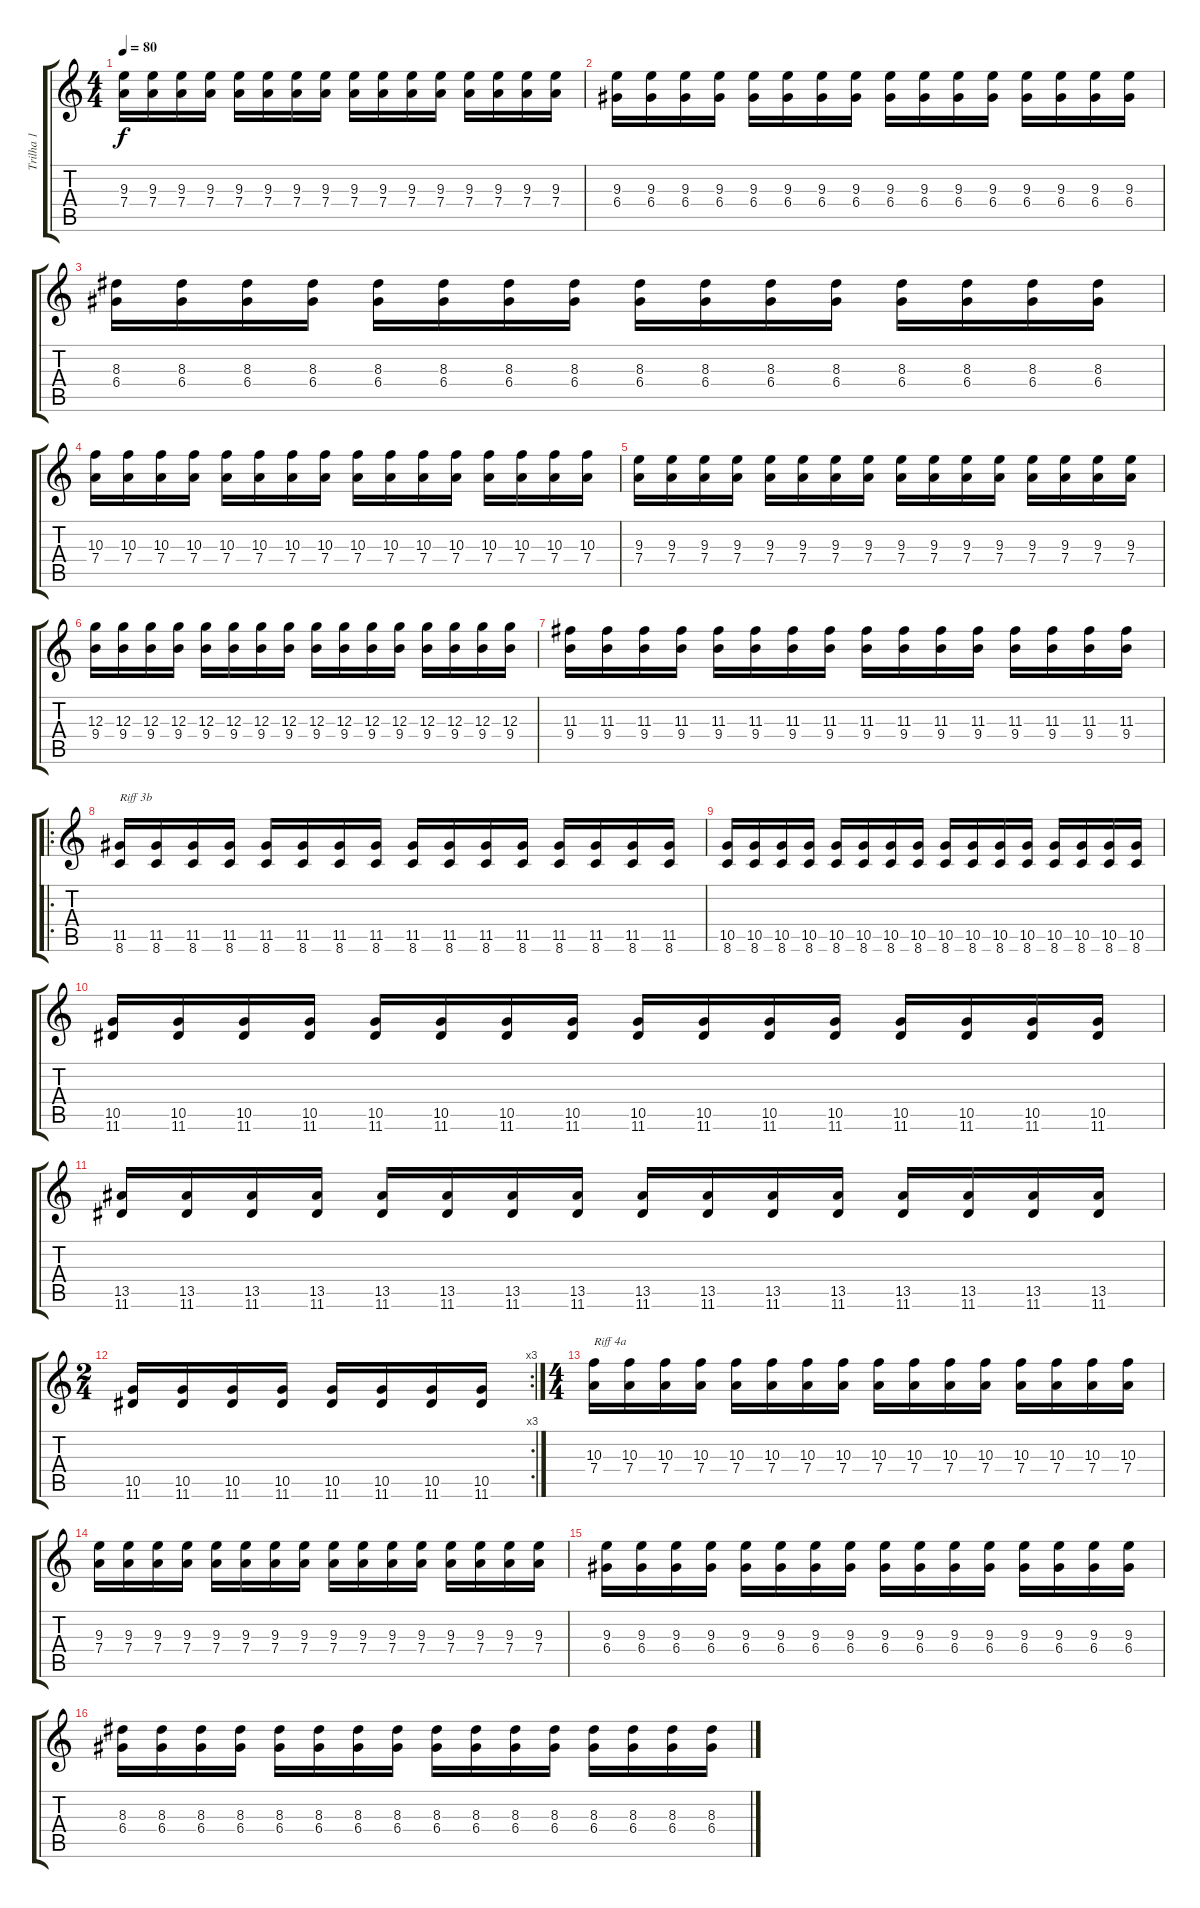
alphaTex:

\track ("Trilha 1" "Trilha 1") {instrument distortionguitar}
\staff {score tabs}
\tuning (E4 B3 G3 D3 A2 E2) {hide}
\ts (4 4)
\tempo 80
\clef g2
\ks c
(9.3 7.4).16{dy f} (9.3 7.4).16 (9.3 7.4).16 (9.3 7.4).16 (9.3 7.4).16 (9.3 7.4).16 (9.3 7.4).16 (9.3 7.4).16 (9.3 7.4).16 (9.3 7.4).16 (9.3 7.4).16 (9.3 7.4).16 (9.3 7.4).16 (9.3 7.4).16 (9.3 7.4).16 (9.3 7.4).16 |
(9.3 6.4).16 (9.3 6.4).16 (9.3 6.4).16 (9.3 6.4).16 (9.3 6.4).16 (9.3 6.4).16 (9.3 6.4).16 (9.3 6.4).16 (9.3 6.4).16 (9.3 6.4).16 (9.3 6.4).16 (9.3 6.4).16 (9.3 6.4).16 (9.3 6.4).16 (9.3 6.4).16 (9.3 6.4).16 |
(8.3 6.4).16 (8.3 6.4).16 (8.3 6.4).16 (8.3 6.4).16 (8.3 6.4).16 (8.3 6.4).16 (8.3 6.4).16 (8.3 6.4).16 (8.3 6.4).16 (8.3 6.4).16 (8.3 6.4).16 (8.3 6.4).16 (8.3 6.4).16 (8.3 6.4).16 (8.3 6.4).16 (8.3 6.4).16 |
(10.3 7.4).16 (10.3 7.4).16 (10.3 7.4).16 (10.3 7.4).16 (10.3 7.4).16 (10.3 7.4).16 (10.3 7.4).16 (10.3 7.4).16 (10.3 7.4).16 (10.3 7.4).16 (10.3 7.4).16 (10.3 7.4).16 (10.3 7.4).16 (10.3 7.4).16 (10.3 7.4).16 (10.3 7.4).16 |
(9.3 7.4).16 (9.3 7.4).16 (9.3 7.4).16 (9.3 7.4).16 (9.3 7.4).16 (9.3 7.4).16 (9.3 7.4).16 (9.3 7.4).16 (9.3 7.4).16 (9.3 7.4).16 (9.3 7.4).16 (9.3 7.4).16 (9.3 7.4).16 (9.3 7.4).16 (9.3 7.4).16 (9.3 7.4).16 |
(12.3 9.4).16 (12.3 9.4).16 (12.3 9.4).16 (12.3 9.4).16 (12.3 9.4).16 (12.3 9.4).16 (12.3 9.4).16 (12.3 9.4).16 (12.3 9.4).16 (12.3 9.4).16 (12.3 9.4).16 (12.3 9.4).16 (12.3 9.4).16 (12.3 9.4).16 (12.3 9.4).16 (12.3 9.4).16 |
(11.3 9.4).16 (11.3 9.4).16 (11.3 9.4).16 (11.3 9.4).16 (11.3 9.4).16 (11.3 9.4).16 (11.3 9.4).16 (11.3 9.4).16 (11.3 9.4).16 (11.3 9.4).16 (11.3 9.4).16 (11.3 9.4).16 (11.3 9.4).16 (11.3 9.4).16 (11.3 9.4).16 (11.3 9.4).16 |
\ro
(11.5 8.6).16{txt "Riff 3b"} (11.5 8.6).16 (11.5 8.6).16 (11.5 8.6).16 (11.5 8.6).16 (11.5 8.6).16 (11.5 8.6).16 (11.5 8.6).16 (11.5 8.6).16 (11.5 8.6).16 (11.5 8.6).16 (11.5 8.6).16 (11.5 8.6).16 (11.5 8.6).16 (11.5 8.6).16 (11.5 8.6).16 |
(10.5 8.6).16 (10.5 8.6).16 (10.5 8.6).16 (10.5 8.6).16 (10.5 8.6).16 (10.5 8.6).16 (10.5 8.6).16 (10.5 8.6).16 (10.5 8.6).16 (10.5 8.6).16 (10.5 8.6).16 (10.5 8.6).16 (10.5 8.6).16 (10.5 8.6).16 (10.5 8.6).16 (10.5 8.6).16 |
(10.5 11.6).16 (10.5 11.6).16 (10.5 11.6).16 (10.5 11.6).16 (10.5 11.6).16 (10.5 11.6).16 (10.5 11.6).16 (10.5 11.6).16 (10.5 11.6).16 (10.5 11.6).16 (10.5 11.6).16 (10.5 11.6).16 (10.5 11.6).16 (10.5 11.6).16 (10.5 11.6).16 (10.5 11.6).16 |
(13.5 11.6).16 (13.5 11.6).16 (13.5 11.6).16 (13.5 11.6).16 (13.5 11.6).16 (13.5 11.6).16 (13.5 11.6).16 (13.5 11.6).16 (13.5 11.6).16 (13.5 11.6).16 (13.5 11.6).16 (13.5 11.6).16 (13.5 11.6).16 (13.5 11.6).16 (13.5 11.6).16 (13.5 11.6).16 |
\rc 3
\ts (2 4)
(10.5 11.6).16 (10.5 11.6).16 (10.5 11.6).16 (10.5 11.6).16 (10.5 11.6).16 (10.5 11.6).16 (10.5 11.6).16 (10.5 11.6).16 |
\ts (4 4)
(10.3 7.4).16{txt "Riff 4a"} (10.3 7.4).16 (10.3 7.4).16 (10.3 7.4).16 (10.3 7.4).16 (10.3 7.4).16 (10.3 7.4).16 (10.3 7.4).16 (10.3 7.4).16 (10.3 7.4).16 (10.3 7.4).16 (10.3 7.4).16 (10.3 7.4).16 (10.3 7.4).16 (10.3 7.4).16 (10.3 7.4).16 |
(9.3 7.4).16 (9.3 7.4).16 (9.3 7.4).16 (9.3 7.4).16 (9.3 7.4).16 (9.3 7.4).16 (9.3 7.4).16 (9.3 7.4).16 (9.3 7.4).16 (9.3 7.4).16 (9.3 7.4).16 (9.3 7.4).16 (9.3 7.4).16 (9.3 7.4).16 (9.3 7.4).16 (9.3 7.4).16 |
(9.3 6.4).16 (9.3 6.4).16 (9.3 6.4).16 (9.3 6.4).16 (9.3 6.4).16 (9.3 6.4).16 (9.3 6.4).16 (9.3 6.4).16 (9.3 6.4).16 (9.3 6.4).16 (9.3 6.4).16 (9.3 6.4).16 (9.3 6.4).16 (9.3 6.4).16 (9.3 6.4).16 (9.3 6.4).16 |
(8.3 6.4).16 (8.3 6.4).16 (8.3 6.4).16 (8.3 6.4).16 (8.3 6.4).16 (8.3 6.4).16 (8.3 6.4).16 (8.3 6.4).16 (8.3 6.4).16 (8.3 6.4).16 (8.3 6.4).16 (8.3 6.4).16 (8.3 6.4).16 (8.3 6.4).16 (8.3 6.4).16 (8.3 6.4).16
